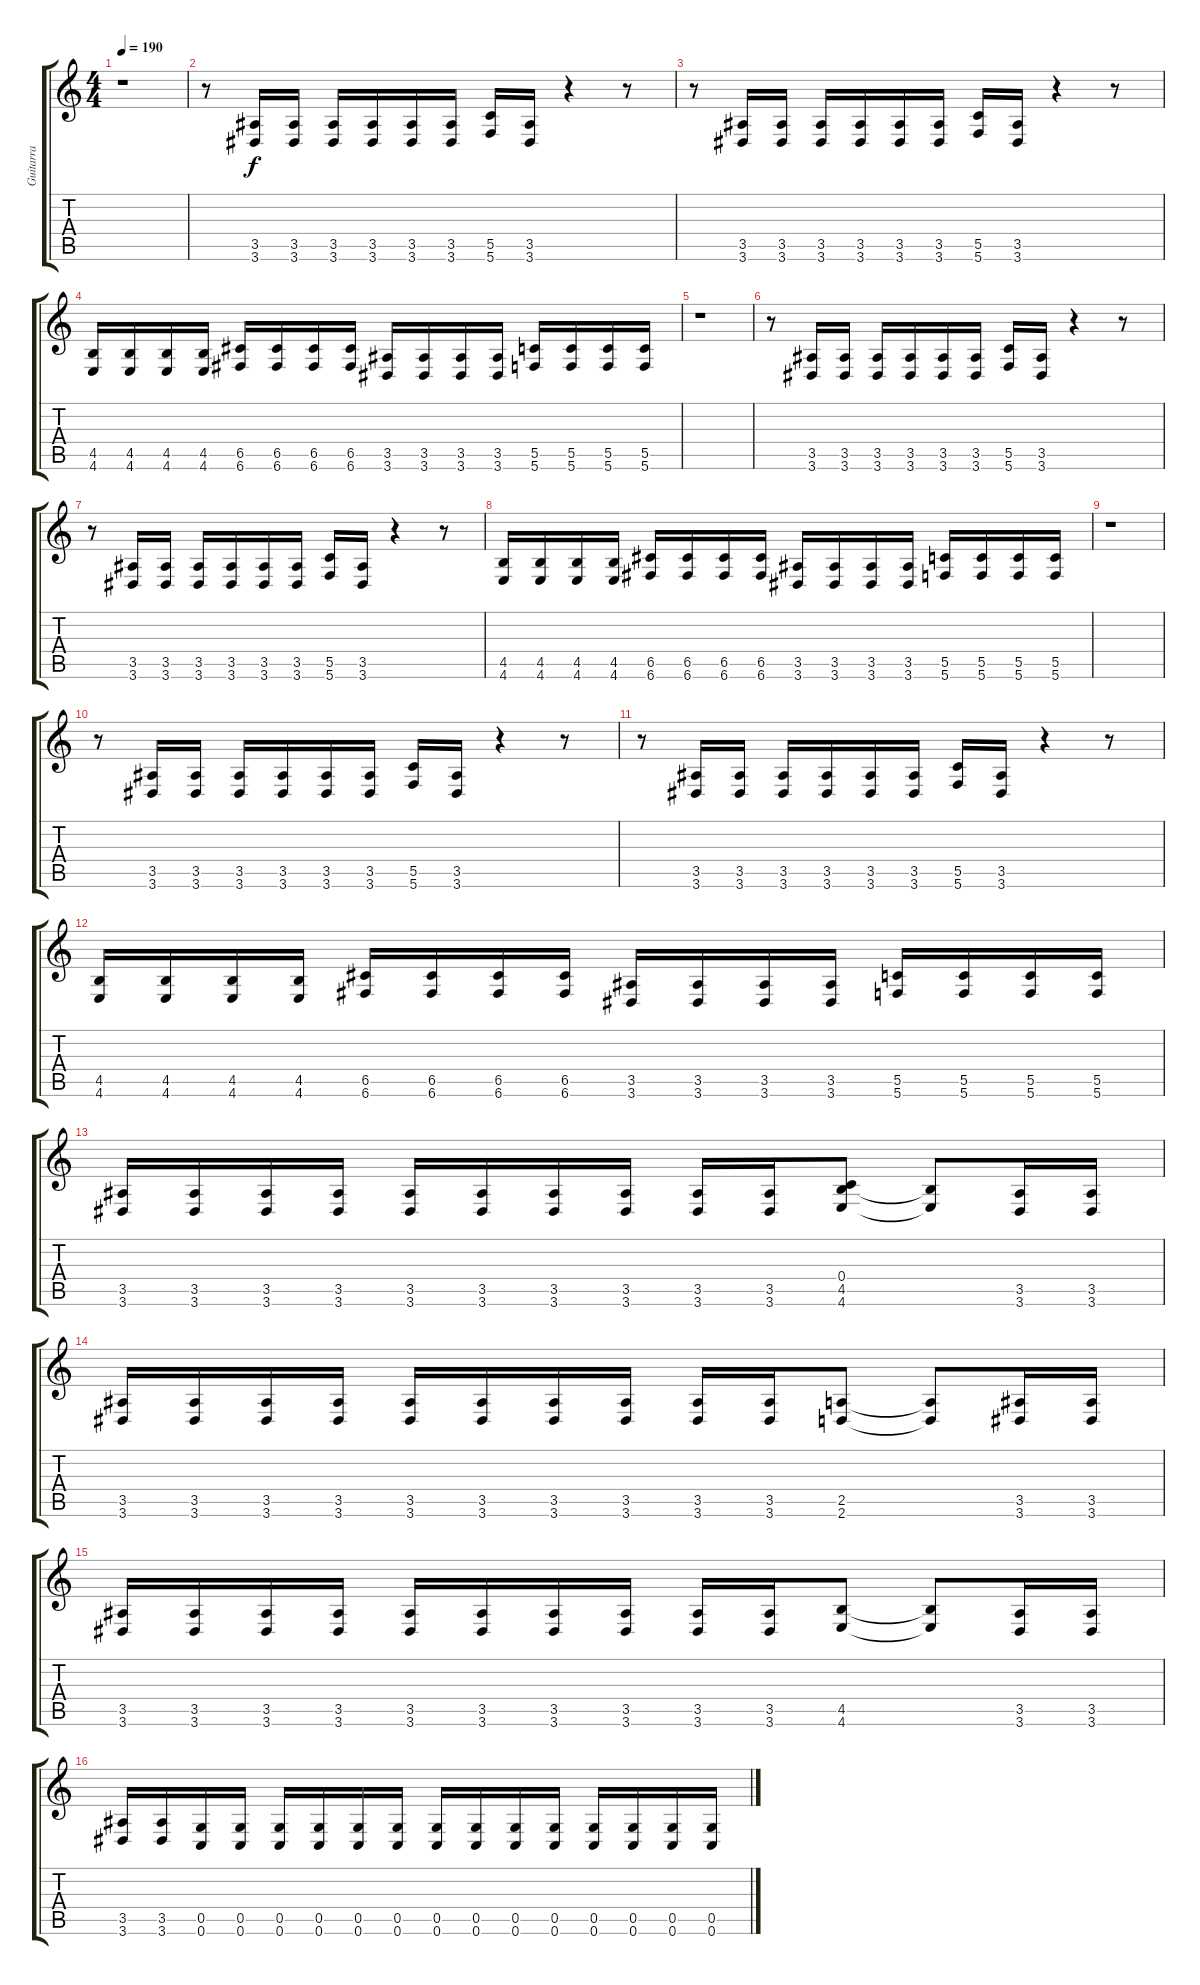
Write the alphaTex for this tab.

\track ("Guitarra" "Guitarra") {instrument distortionguitar}
\staff {score tabs}
\tuning (D4 A3 F3 C3 G2 C2) {hide}
\ts (4 4)
\tempo 190
\clef g2
\ks c
r.1{dy f} |
r.8 (3.5 3.6).16 (3.5 3.6).16 (3.5 3.6).16 (3.5 3.6).16 (3.5 3.6).16 (3.5 3.6).16 (5.5 5.6).16 (3.5 3.6).16 r.4 r.8 |
r.8 (3.5 3.6).16 (3.5 3.6).16 (3.5 3.6).16 (3.5 3.6).16 (3.5 3.6).16 (3.5 3.6).16 (5.5 5.6).16 (3.5 3.6).16 r.4 r.8 |
(4.5 4.6).16 (4.5 4.6).16 (4.5 4.6).16 (4.5 4.6).16 (6.5 6.6).16 (6.5 6.6).16 (6.5 6.6).16 (6.5 6.6).16 (3.5 3.6).16 (3.5 3.6).16 (3.5 3.6).16 (3.5 3.6).16 (5.5 5.6).16 (5.5 5.6).16 (5.5 5.6).16 (5.5 5.6).16 |
r.1 |
r.8 (3.5 3.6).16 (3.5 3.6).16 (3.5 3.6).16 (3.5 3.6).16 (3.5 3.6).16 (3.5 3.6).16 (5.5 5.6).16 (3.5 3.6).16 r.4 r.8 |
r.8 (3.5 3.6).16 (3.5 3.6).16 (3.5 3.6).16 (3.5 3.6).16 (3.5 3.6).16 (3.5 3.6).16 (5.5 5.6).16 (3.5 3.6).16 r.4 r.8 |
(4.5 4.6).16 (4.5 4.6).16 (4.5 4.6).16 (4.5 4.6).16 (6.5 6.6).16 (6.5 6.6).16 (6.5 6.6).16 (6.5 6.6).16 (3.5 3.6).16 (3.5 3.6).16 (3.5 3.6).16 (3.5 3.6).16 (5.5 5.6).16 (5.5 5.6).16 (5.5 5.6).16 (5.5 5.6).16 |
r.1 |
r.8 (3.5 3.6).16 (3.5 3.6).16 (3.5 3.6).16 (3.5 3.6).16 (3.5 3.6).16 (3.5 3.6).16 (5.5 5.6).16 (3.5 3.6).16 r.4 r.8 |
r.8 (3.5 3.6).16 (3.5 3.6).16 (3.5 3.6).16 (3.5 3.6).16 (3.5 3.6).16 (3.5 3.6).16 (5.5 5.6).16 (3.5 3.6).16 r.4 r.8 |
(4.5 4.6).16 (4.5 4.6).16 (4.5 4.6).16 (4.5 4.6).16 (6.5 6.6).16 (6.5 6.6).16 (6.5 6.6).16 (6.5 6.6).16 (3.5 3.6).16 (3.5 3.6).16 (3.5 3.6).16 (3.5 3.6).16 (5.5 5.6).16 (5.5 5.6).16 (5.5 5.6).16 (5.5 5.6).16 |
(3.5 3.6).16 (3.5 3.6).16 (3.5 3.6).16 (3.5 3.6).16 (3.5 3.6).16 (3.5 3.6).16 (3.5 3.6).16 (3.5 3.6).16 (3.5 3.6).16 (3.5 3.6).16 (0.4 4.5 4.6).8 (4.5{t} 4.6{t}).8 (3.5 3.6).16 (3.5 3.6).16 |
(3.5 3.6).16 (3.5 3.6).16 (3.5 3.6).16 (3.5 3.6).16 (3.5 3.6).16 (3.5 3.6).16 (3.5 3.6).16 (3.5 3.6).16 (3.5 3.6).16 (3.5 3.6).16 (2.5 2.6).8 (2.5{t} 2.6{t}).8 (3.5 3.6).16 (3.5 3.6).16 |
(3.5 3.6).16 (3.5 3.6).16 (3.5 3.6).16 (3.5 3.6).16 (3.5 3.6).16 (3.5 3.6).16 (3.5 3.6).16 (3.5 3.6).16 (3.5 3.6).16 (3.5 3.6).16 (4.5 4.6).8 (4.5{t} 4.6{t}).8 (3.5 3.6).16 (3.5 3.6).16 |
(3.5 3.6).16 (3.5 3.6).16 (0.5 0.6).16 (0.5 0.6).16 (0.5 0.6).16 (0.5 0.6).16 (0.5 0.6).16 (0.5 0.6).16 (0.5 0.6).16 (0.5 0.6).16 (0.5 0.6).16 (0.5 0.6).16 (0.5 0.6).16 (0.5 0.6).16 (0.5 0.6).16 (0.5 0.6).16
